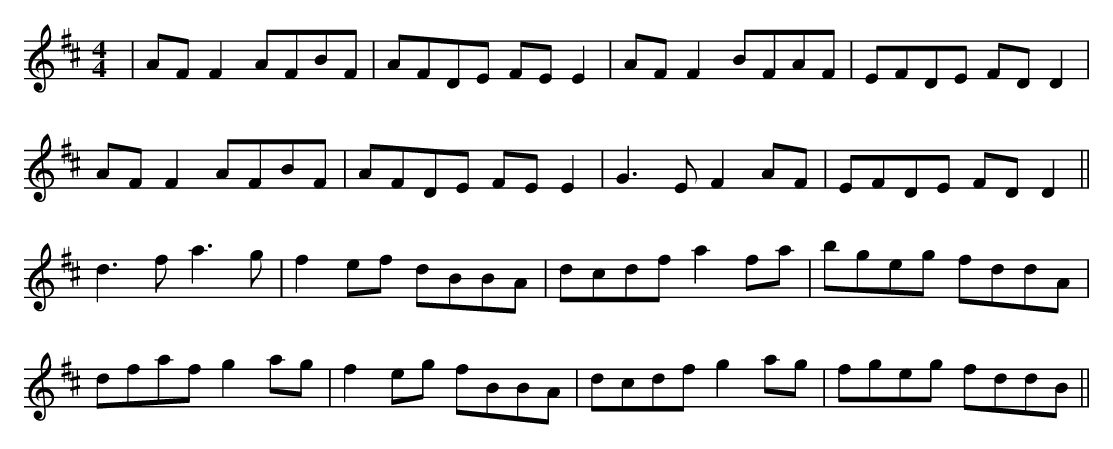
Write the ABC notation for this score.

X:1
M:4/4
K:D
|AF F2 AFBF|AFDE FE E2|AF F2 BFAF|EFDE FDD2|
AF F2 AFBF|AFDE FE E2|G3E F2AF|EFDE FD D2||
d3f a3g|f2ef dBBA|dcdf a2fa|bgeg fddA|
dfaf g2ag|f2eg fBBA|dcdf g2ag|fgeg fddB||
